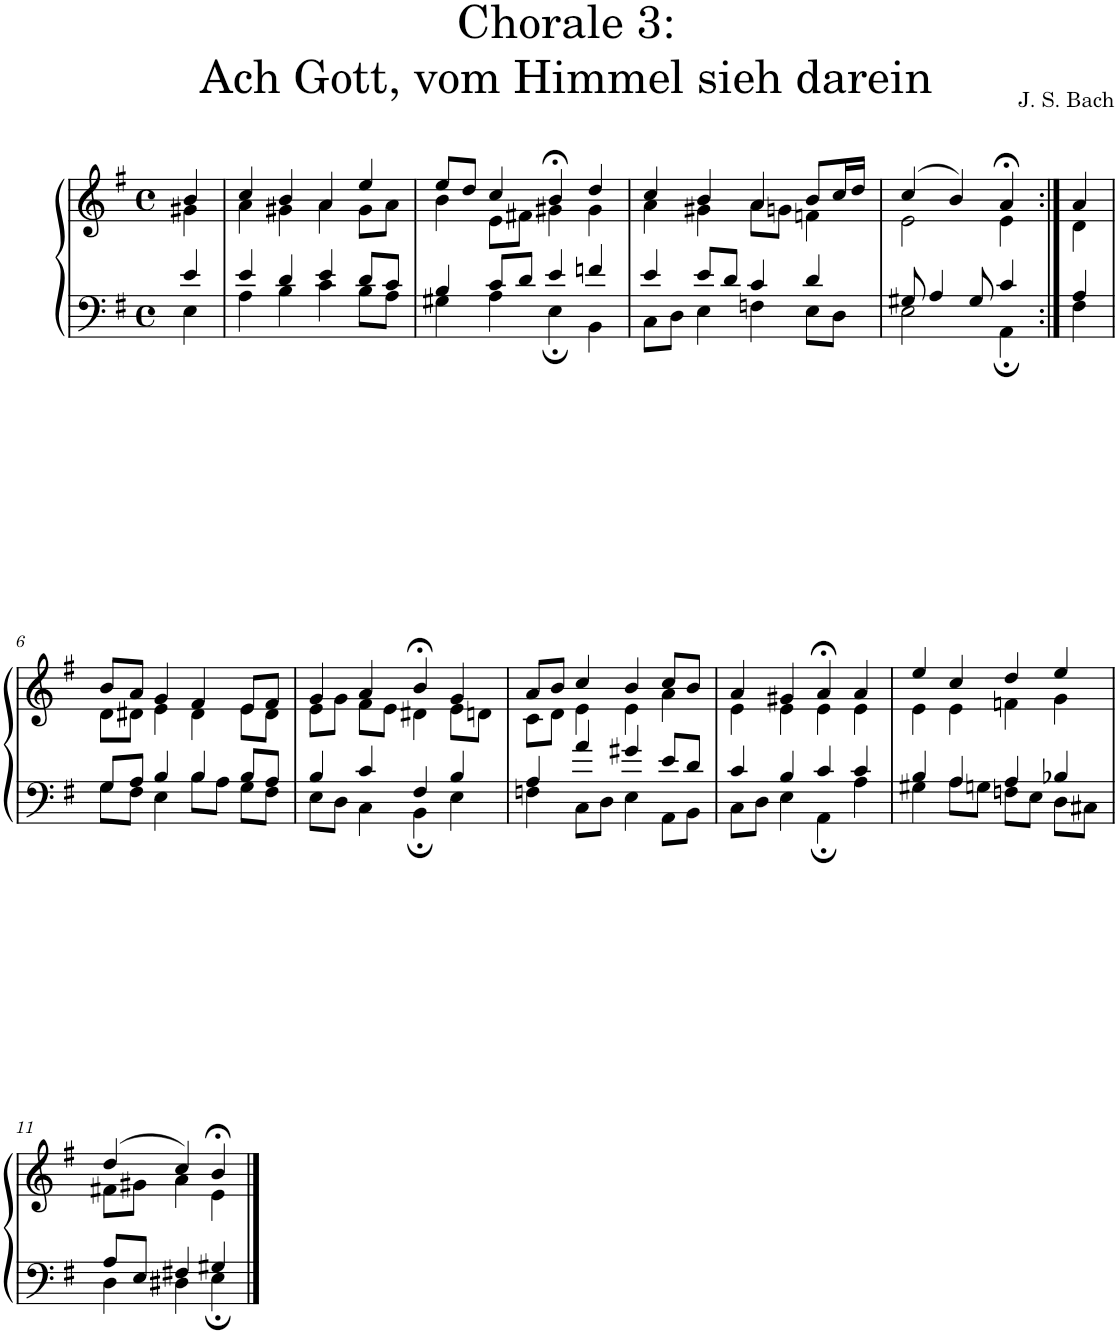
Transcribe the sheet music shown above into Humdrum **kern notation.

**kern	**kern
*part1	*part1
*staff2	*staff1
*I"S,A	*
*clefF4	*clefG2
*k[f#]	*k[f#]
*M4/4	*M4/4
*met(c)	*met(c)
=	=
*^	*^
4e/	4E\	4b/	4g#X\
=1	=1	=1	=1
4e/	4A\	4cc/	4a\
4d/	4B\	4b/	4g#X\
4e/	4c\	4a/	4a\
8d/L	8B\L	4ee/	8g#\L
8c/J	8A\J	.	8a\J
=2	=2	=2	=2
4B/	4G#X\	8ee/L	4b\
.	.	8dd/J	.
8c/L	4A\	4cc/	8e\L
8d/J	.	.	8f#X\J
4e/	4E;\	4b;</	4g#X\
4fn/	4BB\	4dd/	4g#\
=3	=3	=3	=3
4e/	8C\L	4cc/	4a\
.	8D\J	.	.
8e/L	4E\	4b/	4g#X\
8d/J	.	.	.
4c/	4Fn\	4a/	8a\L
.	.	.	8gn\J
4d/	8E\L	8b/L	4fn\
.	8D\J	16cc/L	.
.	.	16dd/JJ	.
=43	=43	=43	=43
8G#X/	2E\	(>4cc/	2e\
4A/	.	.	.
.	.	4b/)	.
8G#/	.	.	.
4c/	4AA;\	4a;</	4e\
=44:|!	=44:|!	=44:|!	=44:|!
4A/	4F#\	4a/	4d\
!!LO:LB:g=z	!!
=6	=6	=6	=6
8G/L	8G\L	8b/L	8d\L
8A/J	8F#\J	8a/J	8d#X\J
4B/	4E\	4g/	4e\
4B/	8B\L	4f#/	4d#\
.	8A\J	.	.
8B/L	8G\L	8e/L	8e\L
8A/J	8F#\J	8f#/J	8d#\J
=7	=7	=7	=7
4B/	8E\L	4g/	8e\L
.	8D\J	.	8g\J
4c/	4C\	4a/	8f#\L
.	.	.	8e\J
4F#/	4BB;\	4b;</	4d#X\
4B/	4E\	4g/	8e\L
.	.	.	8dn\J
=8	=8	=8	=8
4A/	4Fn\	8a/L	8c\L
.	.	8b/J	8d\J
4a/	8C\L	4cc/	4e\
.	8D\J	.	.
4g#X/	4E\	4b/	4e\
8e/L	8AA\L	8cc/L	4a\
8d/J	8BB\J	8b/J	.
=9	=9	=9	=9
4c/	8C\L	4a/	4e\
.	8D\J	.	.
4B/	4E\	4g#X/	4e\
4c/	4AA;\	4a;</	4e\
4c/	4A\	4a/	4e\
=10	=10	=10	=10
4B/	4G#X\	4ee/	4e\
4A/	8A\L	4cc/	4e\
.	8Gn\J	.	.
4A/	8Fn\L	4dd/	4fn\
.	8E\J	.	.
4B-X/	8D\L	4ee/	4g\
.	8C#X\J	.	.
!!LO:LB:g=z	!!
=11	=11	=11	=11
8A/L	4D\	(>4dd/	8f#X\L
8E/J	.	.	8g#X\J
4F#X/	4D#X\	4cc/)	4a\
4G#X/	4E;\	4b;</	4e\
*v	*v	*	*
*	*v	*v
==	==
*-	*-
